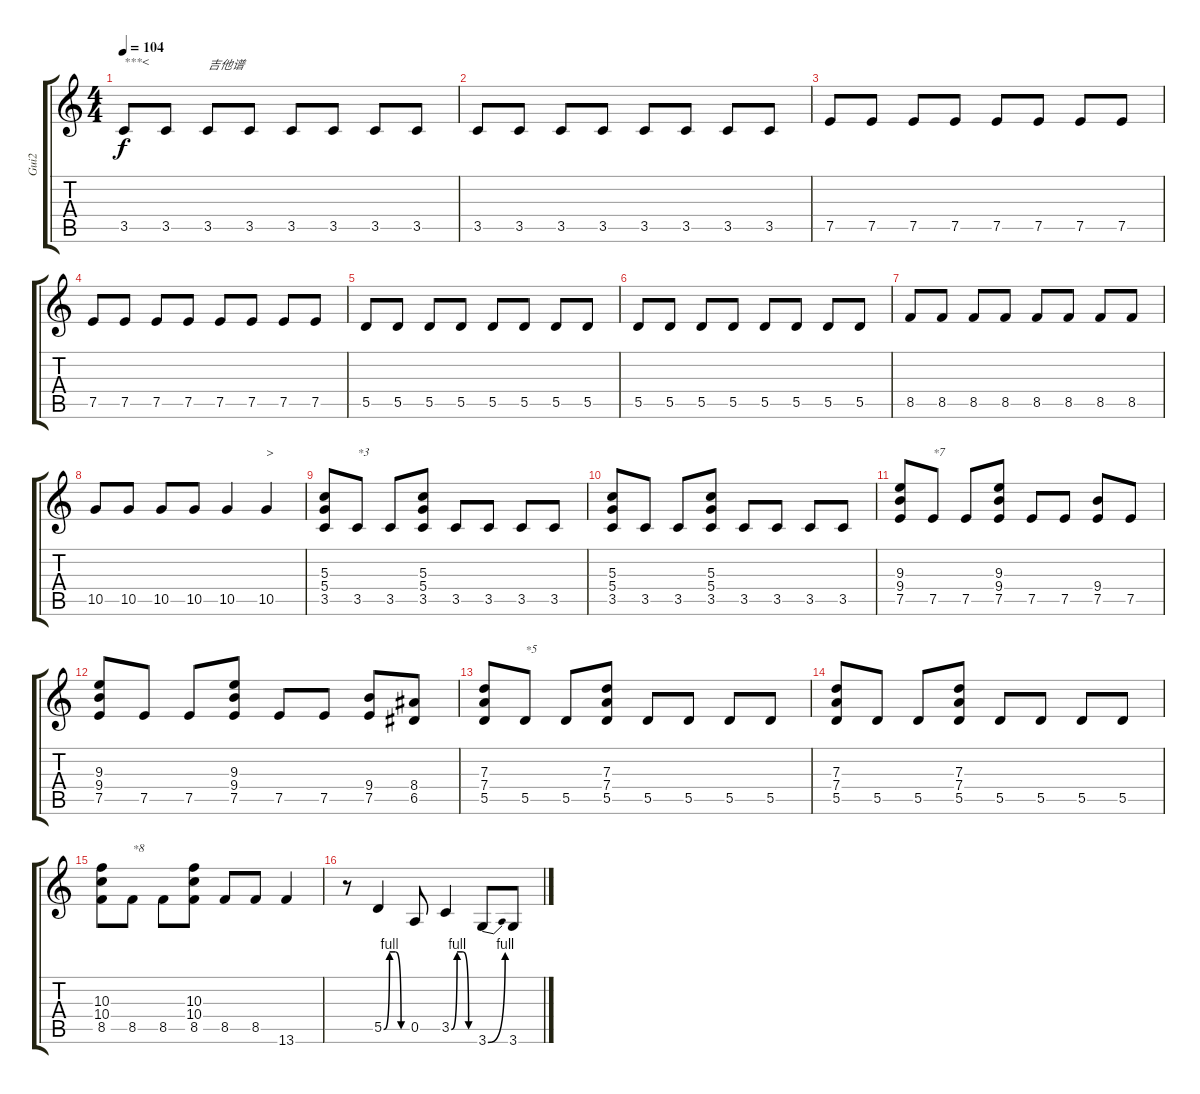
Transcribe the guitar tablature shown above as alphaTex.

\track ("Gui2" "Gui2") {instrument distortionguitar}
\staff {score tabs}
\tuning (E4 B3 G3 D3 A2 E2) {hide}
\ts (4 4)
\tempo 104
\clef g2
\ks c
3.5.8{txt "***<" dy f instrument distortionguitar} 3.5.8 3.5.8{txt "吉他谱"} 3.5.8 3.5.8 3.5.8 3.5.8 3.5.8 |
3.5.8 3.5.8 3.5.8 3.5.8 3.5.8 3.5.8 3.5.8 3.5.8 |
7.5.8 7.5.8 7.5.8 7.5.8 7.5.8 7.5.8 7.5.8 7.5.8 |
7.5.8 7.5.8 7.5.8 7.5.8 7.5.8 7.5.8 7.5.8 7.5.8 |
5.5.8 5.5.8 5.5.8 5.5.8 5.5.8 5.5.8 5.5.8 5.5.8 |
5.5.8 5.5.8 5.5.8 5.5.8 5.5.8 5.5.8 5.5.8 5.5.8 |
8.5.8 8.5.8 8.5.8 8.5.8 8.5.8 8.5.8 8.5.8 8.5.8 |
10.5.8 10.5.8 10.5.8 10.5.8 10.5.4 10.5.4{txt ">"} |
(5.3 5.4 3.5).8 3.5.8{txt "*3"} 3.5.8 (5.3 5.4 3.5).8 3.5.8 3.5.8 3.5.8 3.5.8 |
(5.3 5.4 3.5).8 3.5.8 3.5.8 (5.3 5.4 3.5).8 3.5.8 3.5.8 3.5.8 3.5.8 |
(9.3 9.4 7.5).8 7.5.8{txt "*7"} 7.5.8 (9.3 9.4 7.5).8 7.5.8 7.5.8 (9.4 7.5).8 7.5.8 |
(9.3 9.4 7.5).8 7.5.8 7.5.8 (9.3 9.4 7.5).8 7.5.8 7.5.8 (9.4 7.5).8 (8.4 6.5).8 |
(7.3 7.4 5.5).8 5.5.8{txt "*5"} 5.5.8 (7.3 7.4 5.5).8 5.5.8 5.5.8 5.5.8 5.5.8 |
(7.3 7.4 5.5).8 5.5.8 5.5.8 (7.3 7.4 5.5).8 5.5.8 5.5.8 5.5.8 5.5.8 |
(10.3 10.4 8.5).8 8.5.8{txt "*8"} 8.5.8 (10.3 10.4 8.5).8 8.5.8 8.5.8 13.6.4 |
r.8 5.5{be (custom 0 0 15 4 30 4 45 0 60 0)}.4 0.5.8 3.5{be (custom 0 0 15 4 30 4 45 0 60 0)}.4 3.6{be (bend 0 0 60 4)}.8 3.6.8
